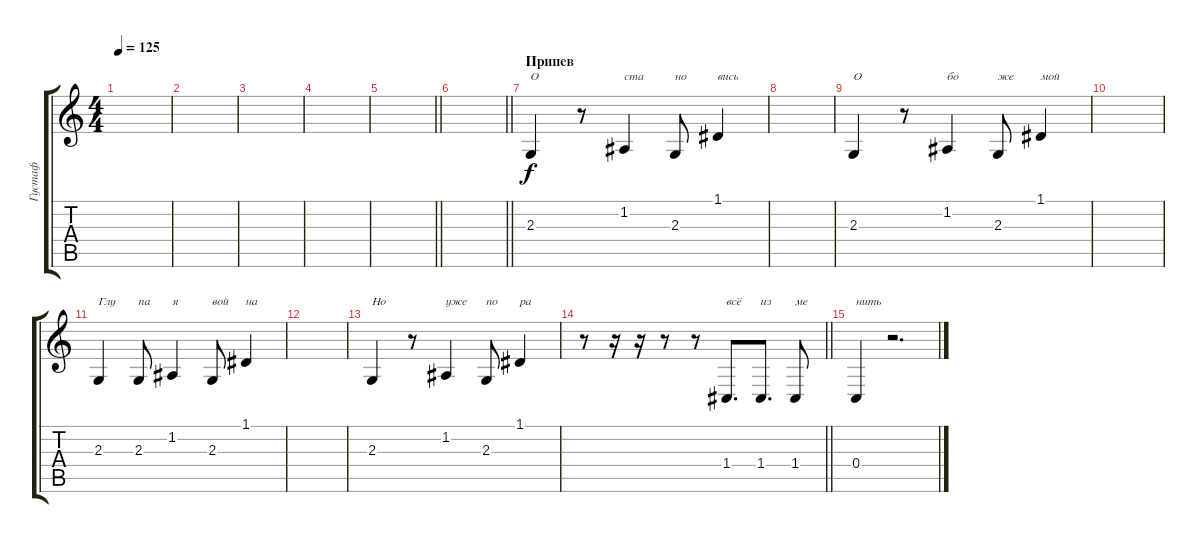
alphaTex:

\track ("Густаф" "Густаф") {instrument tenorsax}
\staff {score tabs}
\tuning (D4 A3 F3 C3 G2 C2) {hide}
\ts (4 4)
\tempo 125
\clef g2
\ks c
|
|
|
|
\barLineRight lightlight
|
\barLineRight lightlight
|
\section ("" "Припев")
2.3.4{txt "О"} r.8 1.2.4{txt "ста"} 2.3.8{txt "но"} 1.1.4{txt "вись"} |
|
2.3.4{txt "О"} r.8 1.2.4{txt "бо"} 2.3.8{txt "же"} 1.1.4{txt "мой"} |
|
2.3.4{txt "Глу"} 2.3.8{txt "па"} 1.2.4{txt "я"} 2.3.8{txt "вой"} 1.1.4{txt "на"} |
|
2.3.4{txt "Но"} r.8 1.2.4{txt "уже"} 2.3.8{txt "по"} 1.1.4{txt "ра"} |
\barLineRight lightlight
r.8 r.16 r.16 r.8 r.8 1.4.8{d txt "всё"} 1.4.8{d txt "из"} 1.4.8{txt "ме"} |
0.4.4{txt "нить"} r.2{d}
